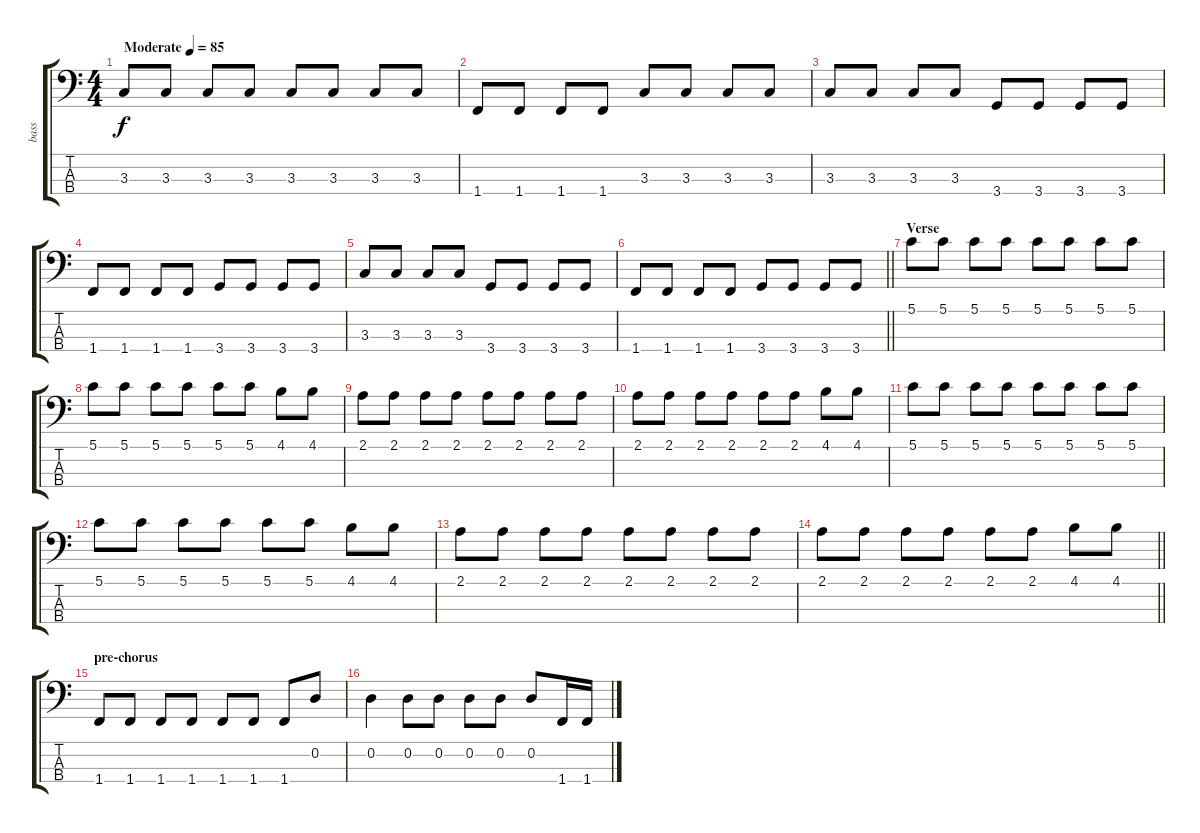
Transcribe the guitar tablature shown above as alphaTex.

\track ("bass" "bass") {instrument electricbassfinger}
\staff {score tabs}
\tuning (G2 D2 A1 E1) {hide}
\ts (4 4)
\tempo (85 "Moderate")
\clef f4
\ks c
3.3.8{dy f instrument electricbassfinger} 3.3.8 3.3.8 3.3.8 3.3.8 3.3.8 3.3.8 3.3.8 |
1.4.8 1.4.8 1.4.8 1.4.8 3.3.8 3.3.8 3.3.8 3.3.8 |
3.3.8 3.3.8 3.3.8 3.3.8 3.4.8 3.4.8 3.4.8 3.4.8 |
1.4.8 1.4.8 1.4.8 1.4.8 3.4.8 3.4.8 3.4.8 3.4.8 |
3.3.8 3.3.8 3.3.8 3.3.8 3.4.8 3.4.8 3.4.8 3.4.8 |
\barLineRight lightlight
1.4.8 1.4.8 1.4.8 1.4.8 3.4.8 3.4.8 3.4.8 3.4.8 |
\section ("" "Verse")
5.1.8 5.1.8 5.1.8 5.1.8 5.1.8 5.1.8 5.1.8 5.1.8 |
5.1.8 5.1.8 5.1.8 5.1.8 5.1.8 5.1.8 4.1.8 4.1.8 |
2.1.8 2.1.8 2.1.8 2.1.8 2.1.8 2.1.8 2.1.8 2.1.8 |
2.1.8 2.1.8 2.1.8 2.1.8 2.1.8 2.1.8 4.1.8 4.1.8 |
5.1.8 5.1.8 5.1.8 5.1.8 5.1.8 5.1.8 5.1.8 5.1.8 |
5.1.8 5.1.8 5.1.8 5.1.8 5.1.8 5.1.8 4.1.8 4.1.8 |
2.1.8 2.1.8 2.1.8 2.1.8 2.1.8 2.1.8 2.1.8 2.1.8 |
\barLineRight lightlight
2.1.8 2.1.8 2.1.8 2.1.8 2.1.8 2.1.8 4.1.8 4.1.8 |
\section ("" "pre-chorus")
1.4.8 1.4.8 1.4.8 1.4.8 1.4.8 1.4.8 1.4.8 0.2.8 |
0.2.4 0.2.8 0.2.8 0.2.8 0.2.8 0.2.8 1.4.16 1.4.16
